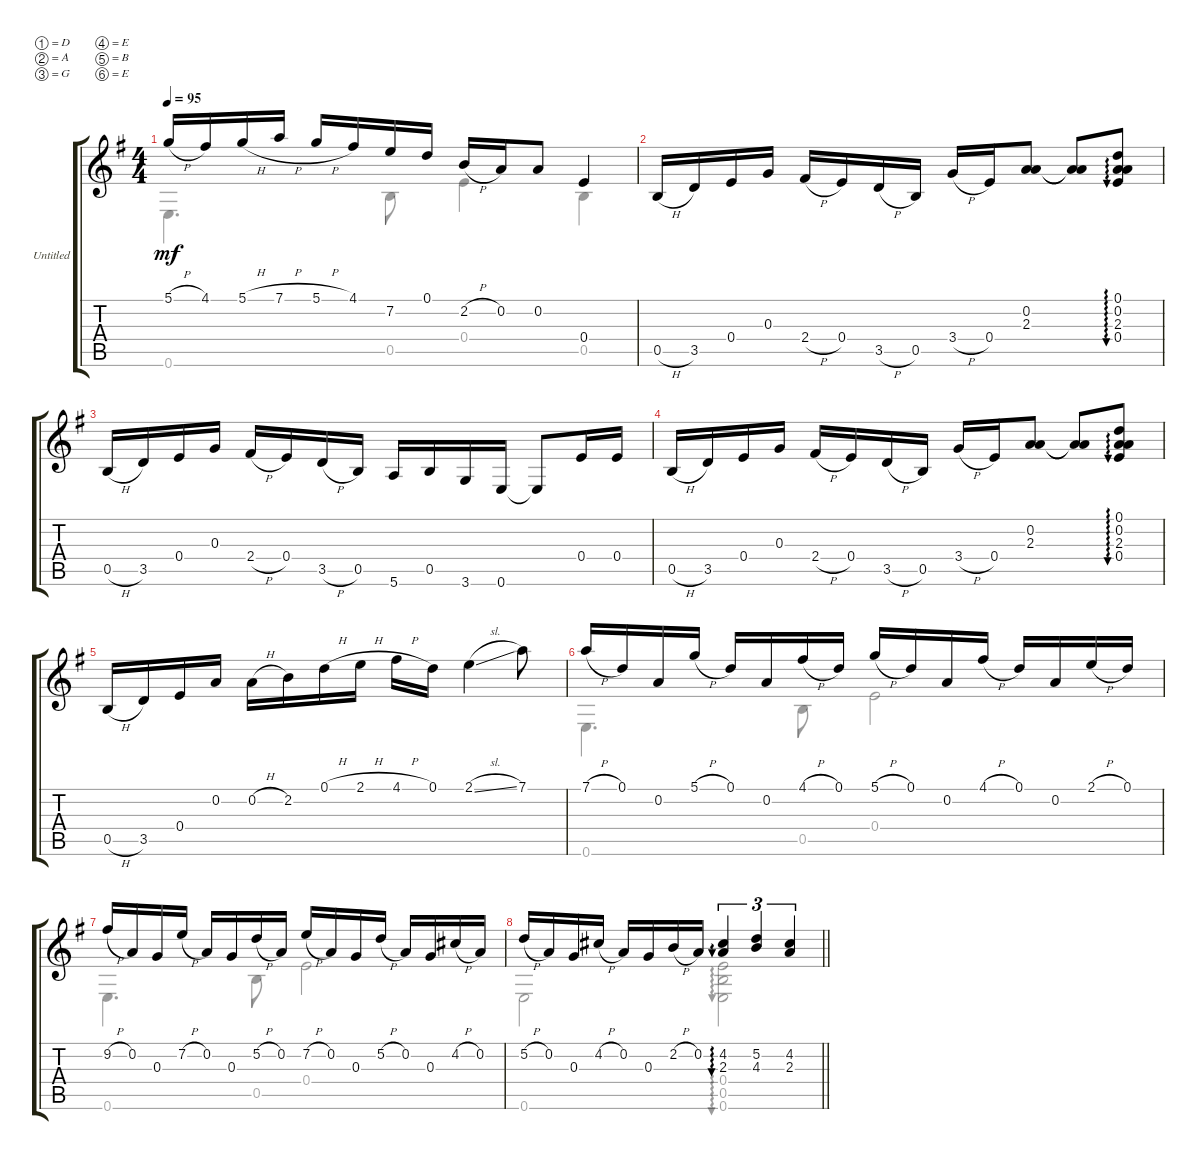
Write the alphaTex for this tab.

\bracketExtendMode groupsimilarinstruments
\firstSystemTrackNameOrientation horizontal
\otherSystemsTrackNameOrientation horizontal
\track ("Untitled" "Untitled") {instrument acousticguitarsteel}
\staff {score tabs}
\tuning (D4 A3 G3 E3 B2 E2)
\voice
\ts (4 4)
\tempo 95
\clef g2
\ks g
5.1{h}.16{dy mf} 4.1.16 5.1{h}.16 7.1{h}.16 5.1{h}.16 4.1.16 7.2.16 0.1.16 2.2{h}.16 0.2.16 0.2.8 0.4.4 |
0.5{h}.16 3.5.16 0.4.16 0.3.16 2.4{h}.16 0.4.16 3.5{h}.16 0.5.16 3.4{h}.16 0.4.16 (0.2 2.3).8 (0.2{t} 2.3{t}).8 (0.1 0.2 2.3 0.4).8{au 0} |
0.5{h}.16 3.5.16 0.4.16 0.3.16 2.4{h}.16 0.4.16 3.5{h}.16 0.5.16 5.6.16 0.5.16 3.6.16 0.6.16 0.6{t}.8 0.4.16 0.4.16 |
0.5{h}.16 3.5.16 0.4.16 0.3.16 2.4{h}.16 0.4.16 3.5{h}.16 0.5.16 3.4{h}.16 0.4.16 (0.2 2.3).8 (0.2{t} 2.3{t}).8 (0.1 0.2 2.3 0.4).8{au 0} |
0.5{h}.16 3.5.16 0.4.16 0.2.16 0.2{h}.16 2.2.16 0.1{h}.16 2.1{h}.16 4.1{h}.16 0.1.16 2.1{sl}.4 7.1.8 |
7.1{h}.16 0.1.16 0.2.16 5.1{h}.16 0.1.16 0.2.16 4.1{h}.16 0.1.16 5.1{h}.16 0.1.16 0.2.16 4.1{h}.16 0.1.16 0.2.16 2.1{h}.16 0.1.16 |
9.2{h}.16 0.2.16 0.3.16 7.2{h}.16 0.2.16 0.3.16 5.2{h}.16 0.2.16 7.2{h}.16 0.2.16 0.3.16 5.2{h}.16 0.2.16 0.3.16 4.2{h}.16 0.2.16 |
\barLineRight lightlight
5.2{h}.16 0.2.16 0.3.16 4.2{h}.16 0.2.16 0.3.16 2.2{h}.16 0.2.16 (4.2 2.3).4{tu (3 2) au 0} (5.2 4.3).4{tu (3 2)} (4.2 2.3).4{tu (3 2)}
\voice
\clef g2
\ottava regular
\simile none
\ks g
0.6.4{d dy mf} 0.5.8 0.4.4 0.5.4 |
|
|
|
|
0.6.4{d} 0.5.8 0.4.2 |
0.6.4{d} 0.5.8 0.4.2 |
\barLineRight lightlight
0.6.2 (0.4 0.5 0.6).2{au 0}
